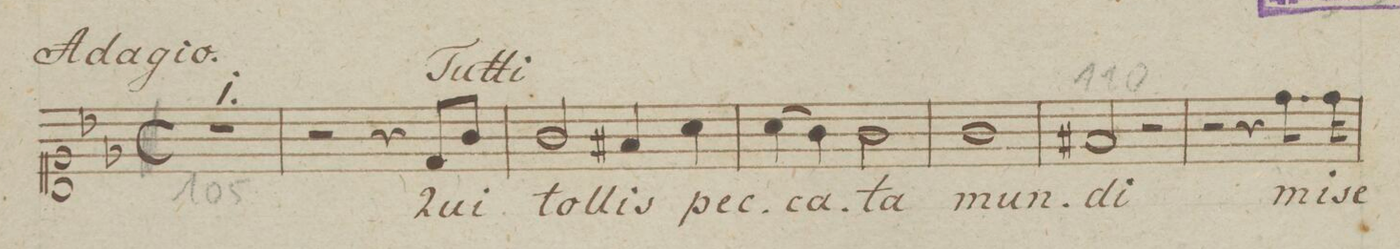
**kern	**text	**dynam
*I"Canto.	*	*
*clefC1	*	*
*k[b-e-]	*	*
*met(c)	*	*
*M4/4	*	*
1r	.	.
=106	=106	=106
2r	.	.
4r	.	.
8d/L	Qui	.
8g/J	.	.
=107	=107	=107
2g/	tol-	.
4f#X/	-lis	.
4a\	pec-	.
=108	=108	=108
(4a\	-ca-	.
4g\)	.	.
2g\	-ta	.
=109	=109	=109
1g	mun-	.
=110	=110	=110
2f#X/	-di	.
2r	.	.
=111	=111	=111
2r	.	.
4r	.	.
8.dd\	mi-	.
16dd\	-se-	.
=112	=112	=112
*-	*-	*-
